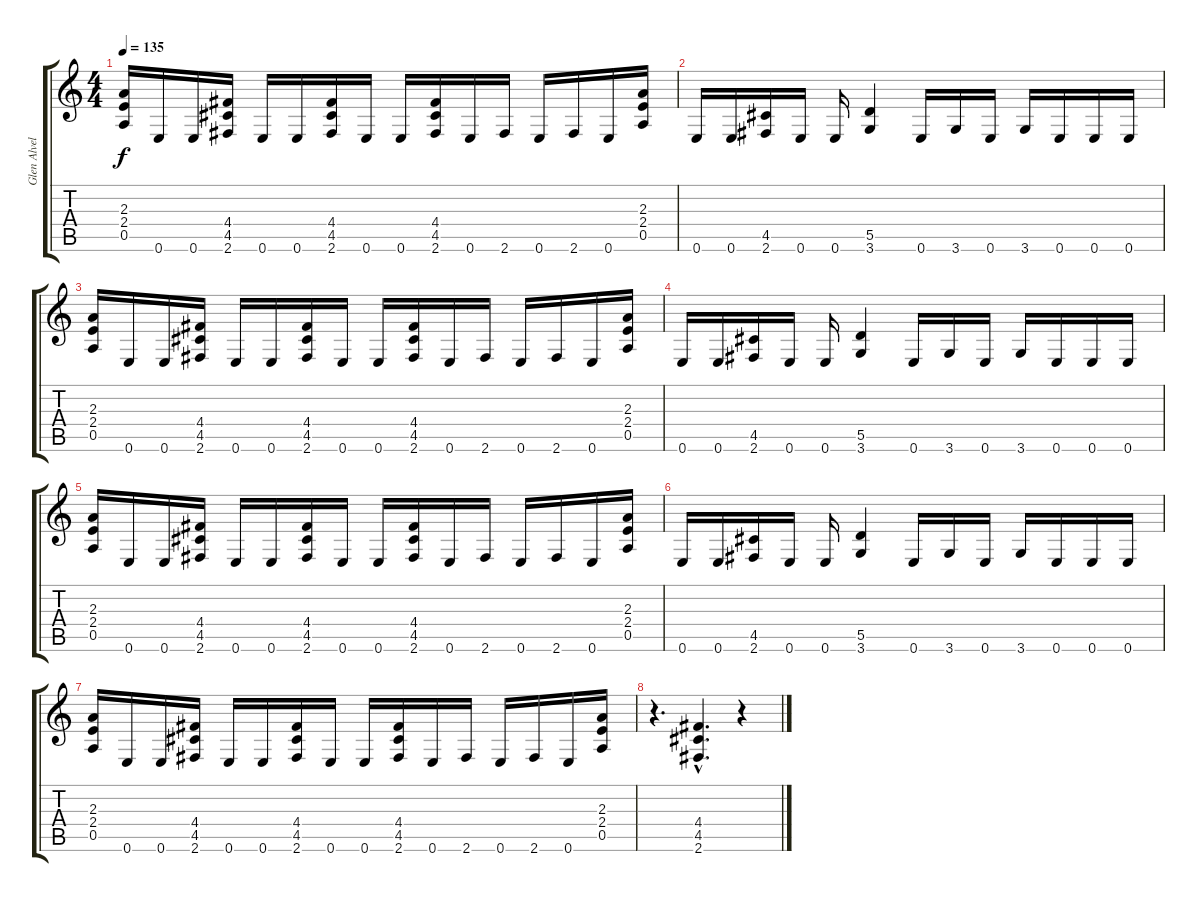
\track ("Glen Alvelais" "Glen Alvel") {instrument distortionguitar}
\staff {score tabs}
\tuning (E4 B3 G3 D3 A2 E2) {hide}
\ts (4 4)
\tempo 135
\clef g2
\ks c
(2.3 2.4 0.5).16{dy f} 0.6.16 0.6.16 (4.4 4.5 2.6).16 0.6.16 0.6.16 (4.4 4.5 2.6).16 0.6.16 0.6.16 (4.4 4.5 2.6).16 0.6.16 2.6.16 0.6.16 2.6.16 0.6.16 (2.3 2.4 0.5).16 |
0.6.16 0.6.16 (4.5 2.6).16 0.6.16 0.6.16 (5.5 3.6).4 0.6.16 3.6.16 0.6.16 3.6.16 0.6.16 0.6.16 0.6.16 |
(2.3 2.4 0.5).16 0.6.16 0.6.16 (4.4 4.5 2.6).16 0.6.16 0.6.16 (4.4 4.5 2.6).16 0.6.16 0.6.16 (4.4 4.5 2.6).16 0.6.16 2.6.16 0.6.16 2.6.16 0.6.16 (2.3 2.4 0.5).16 |
0.6.16 0.6.16 (4.5 2.6).16 0.6.16 0.6.16 (5.5 3.6).4 0.6.16 3.6.16 0.6.16 3.6.16 0.6.16 0.6.16 0.6.16 |
(2.3 2.4 0.5).16 0.6.16 0.6.16 (4.4 4.5 2.6).16 0.6.16 0.6.16 (4.4 4.5 2.6).16 0.6.16 0.6.16 (4.4 4.5 2.6).16 0.6.16 2.6.16 0.6.16 2.6.16 0.6.16 (2.3 2.4 0.5).16 |
0.6.16 0.6.16 (4.5 2.6).16 0.6.16 0.6.16 (5.5 3.6).4 0.6.16 3.6.16 0.6.16 3.6.16 0.6.16 0.6.16 0.6.16 |
(2.3 2.4 0.5).16 0.6.16 0.6.16 (4.4 4.5 2.6).16 0.6.16 0.6.16 (4.4 4.5 2.6).16 0.6.16 0.6.16 (4.4 4.5 2.6).16 0.6.16 2.6.16 0.6.16 2.6.16 0.6.16 (2.3 2.4 0.5).16 |
r.4{d} (4.4{hac} 4.5{hac} 2.6{hac}).4{d} r.4
